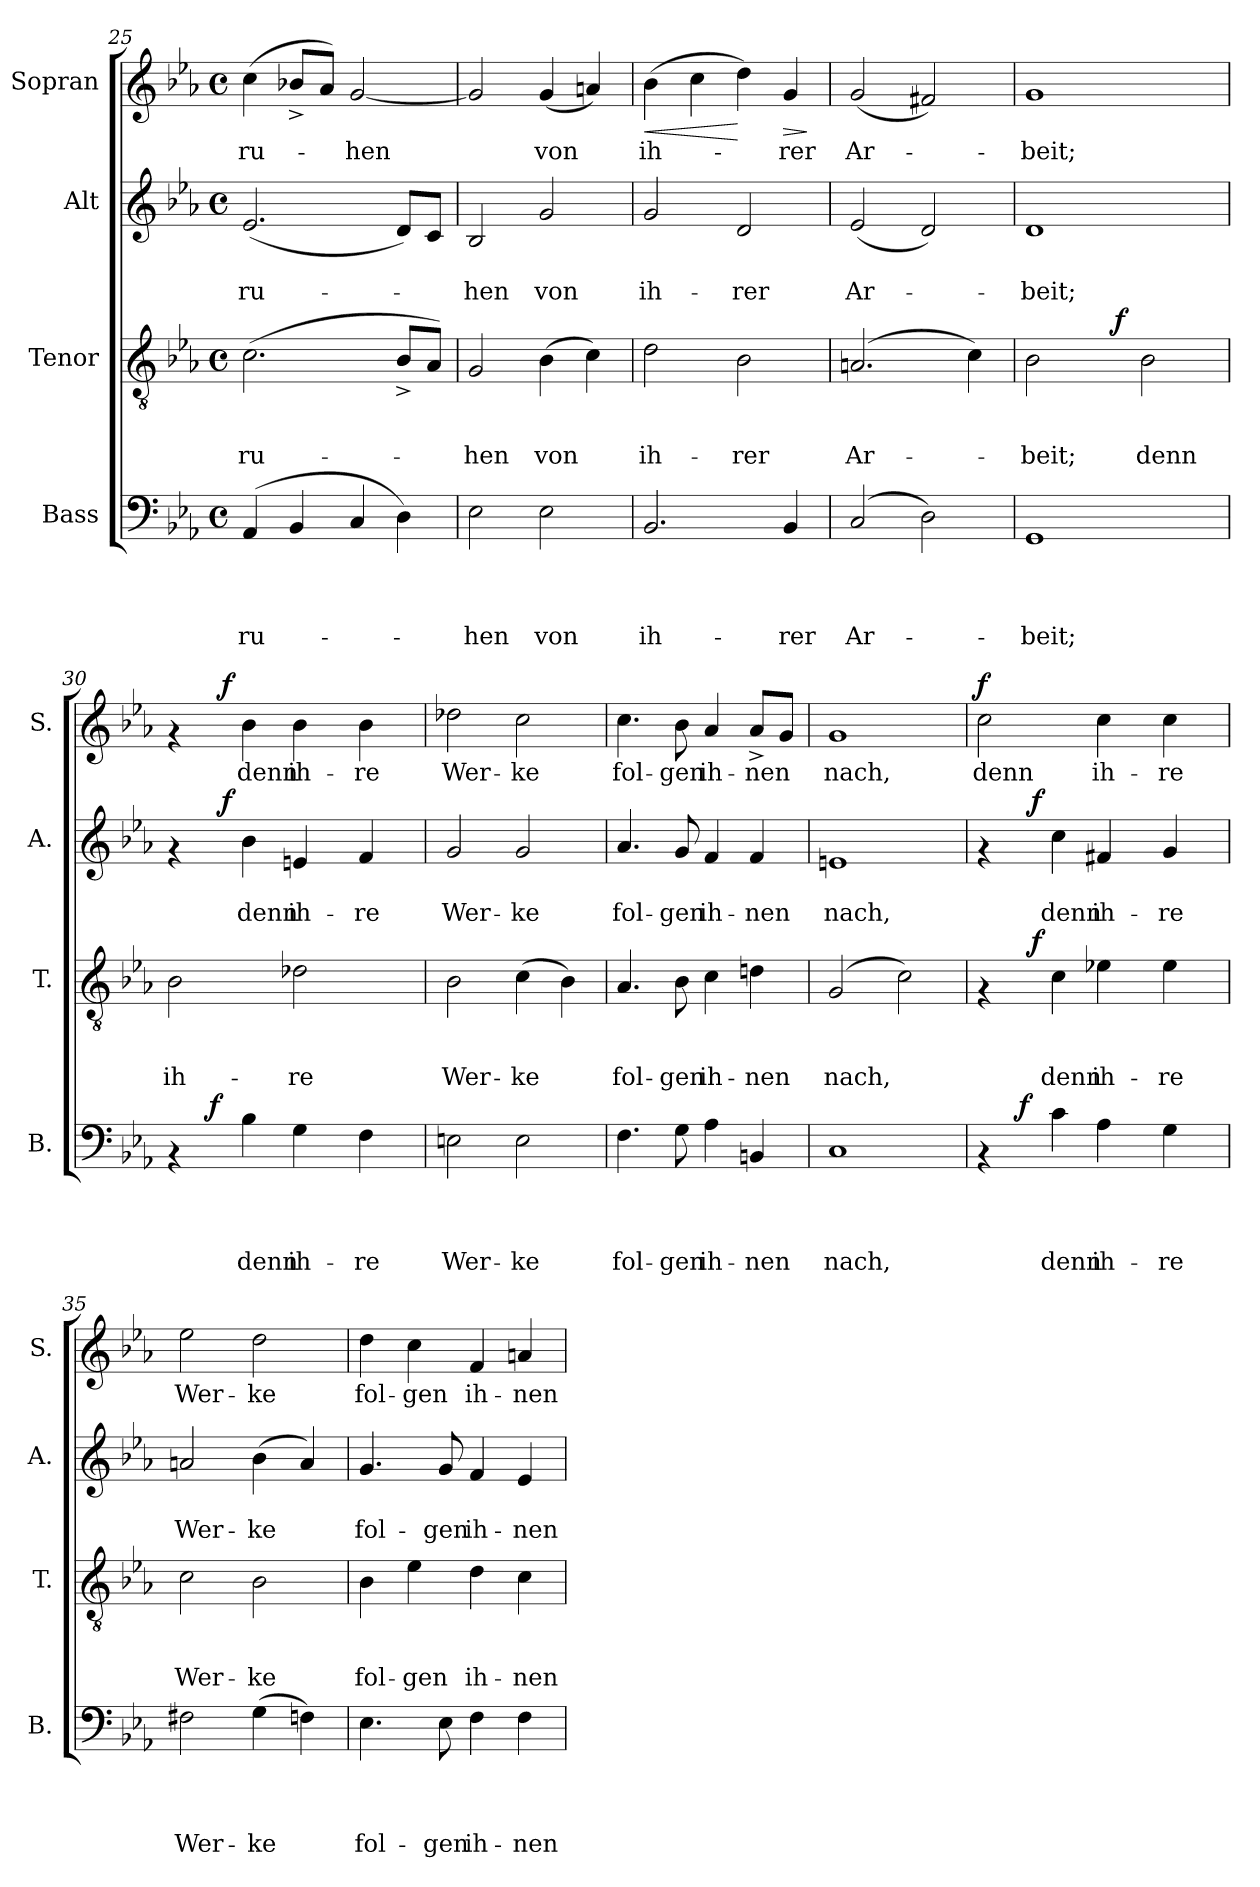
**kern	**text	**text	**text	**text	**dynam	**kern	**text	**text	**text	**dynam	**kern	**text	**text	**dynam	**kern	**text	**dynam
*part4	*part4	*part4	*part4	*part4	*part4	*part3	*part3	*part3	*part3	*part3	*part2	*part2	*part2	*part2	*part1	*part1	*part1
*staff4	*staff4	*staff4	*staff4	*staff4	*staff4	*staff3	*staff3	*staff3	*staff3	*staff3	*staff2	*staff2	*staff2	*staff2	*staff1	*staff1	*staff1
*I"Bass	*	*	*	*	*	*I"Tenor	*	*	*	*	*I"Alt	*	*	*	*I"Sopran	*	*
*I'B.	*	*	*	*	*	*I'T.	*	*	*	*	*I'A.	*	*	*	*I'S.	*	*
*clefF4	*	*	*	*	*	*clefGv2	*	*	*	*	*clefG2	*	*	*	*clefG2	*	*
*k[b-e-a-]	*	*	*	*	*	*k[b-e-a-]	*	*	*	*	*k[b-e-a-]	*	*	*	*k[b-e-a-]	*	*
*E-:	*	*	*	*	*	*E-:	*	*	*	*	*E-:	*	*	*	*E-:	*	*
*M4/4	*	*	*	*	*	*M4/4	*	*	*	*	*M4/4	*	*	*	*M4/4	*	*
*met(c)	*	*	*	*	*	*met(c)	*	*	*	*	*met(c)	*	*	*	*met(c)	*	*
=25	=25	=25	=25	=25	=25	=25	=25	=25	=25	=25	=25	=25	=25	=25	=25	=25	=25
!	!	!	!	!LO:LY:b	!	!	!	!	!LO:LY:b	!	!	!	!LO:LY:b	!	!	!LO:LY:b	!
(>4AA-/	.	.	.	ru-	.	(>2.c\	.	.	ru-	.	(<2.e-/	.	ru-	.	(>4cc\	ru-	.
4BB-/	.	.	.	.	.	.	.	.	.	.	.	.	.	.	8b-X^</L	.	.
.	.	.	.	.	.	.	.	.	.	.	.	.	.	.	8a-/J)	.	.
!	!	!	!	!	!	!	!	!	!	!	!	!	!	!	!	!LO:LY:b	!
4C/	.	.	.	.	.	.	.	.	.	.	.	.	.	.	[<2g/	-hen	.
4D\)	.	.	.	.	.	8B-^</L	.	.	.	.	8d/L)	.	.	.	.	.	.
.	.	.	.	.	.	8A-/J)	.	.	.	.	8c/J	.	.	.	.	.	.
=26	=26	=26	=26	=26	=26	=26	=26	=26	=26	=26	=26	=26	=26	=26	=26	=26	=26
!	!	!	!	!LO:LY:b	!	!	!	!	!LO:LY:b	!	!	!	!LO:LY:b	!	!	!	!
2E-\	.	.	.	-hen	.	2G/	.	.	-hen	.	2B-/	.	-hen	.	2g/]	.	.
!	!	!	!	!LO:LY:b	!	!	!	!	!LO:LY:b	!	!	!	!LO:LY:b	!	!	!LO:LY:b	!
2E-\	.	.	.	von	.	(>4B-\	.	.	von	.	2g/	.	von	.	(<4g/	von	.
.	.	.	.	.	.	4c\)	.	.	.	.	.	.	.	.	4an/)	.	.
=27	=27	=27	=27	=27	=27	=27	=27	=27	=27	=27	=27	=27	=27	=27	=27	=27	=27
!	!	!	!	!LO:LY:b	!	!	!	!	!LO:LY:b	!	!	!	!LO:LY:b	!	!	!LO:LY:b	!LO:HP:b
2.BB-/	.	.	.	ih-	.	2d\	.	.	ih-	.	2g/	.	ih-	.	(>4b-\	ih-	<
.	.	.	.	.	.	.	.	.	.	.	.	.	.	.	4cc\	.	.
!	!	!	!	!	!	!	!	!	!LO:LY:b	!	!	!	!LO:LY:b	!	!	!	!
.	.	.	.	.	.	2B-\	.	.	-rer	.	2d/	.	-rer	.	4dd\)	.	[
!	!	!	!	!LO:LY:b	!	!	!	!	!	!	!	!	!	!	!	!LO:LY:b	!LO:HP:b
4BB-/	.	.	.	-rer	.	.	.	.	.	.	.	.	.	.	4g/	-rer	>
.	.	.	.	.	.	.	.	.	.	.	.	.	.	.	.	.	]
=28	=28	=28	=28	=28	=28	=28	=28	=28	=28	=28	=28	=28	=28	=28	=28	=28	=28
!	!	!	!	!LO:LY:b	!	!	!	!	!LO:LY:b	!	!	!	!LO:LY:b	!	!	!LO:LY:b	!
(2C/	.	.	.	Ar-	.	(2.An/	.	.	Ar-	.	(<2e-/	.	Ar-	.	(<2g/	Ar-	.
2D\)	.	.	.	.	.	.	.	.	.	.	2d/)	.	.	.	2f#X/)	.	.
.	.	.	.	.	.	4c\)	.	.	.	.	.	.	.	.	.	.	.
=29	=29	=29	=29	=29	=29	=29	=29	=29	=29	=29	=29	=29	=29	=29	=29	=29	=29
!	!	!	!	!LO:LY:b	!	!	!	!	!LO:LY:b	!	!	!	!LO:LY:b	!	!	!LO:LY:b	!
*	*	*	*	*	*	*^	*	*	*	*	*	*	*	*	*	*	*
1GG	.	.	.	-beit;	.	2B-\	4ryy	.	.	-beit;	.	1d	.	-beit;	.	1g	-beit;	.
.	.	.	.	.	.	.	8ryy	.	.	.	.	.	.	.	.	.	.	.
.	.	.	.	.	.	.	32ryy	.	.	.	.	.	.	.	.	.	.	.
!	!	!	!	!	!	!	!	!	!	!	!LO:DY:a	!	!	!	!	!	!	!
.	.	.	.	.	.	.	2ryy	.	.	.	f	.	.	.	.	.	.	.
!	!	!	!	!	!	!	!	!	!	!LO:LY:b	!	!	!	!	!	!	!	!
.	.	.	.	.	.	2B-\	.	.	.	denn	.	.	.	.	.	.	.	.
.	.	.	.	.	.	.	16.ryy	.	.	.	.	.	.	.	.	.	.	.
!!LO:PB:g=z
=30	=30	=30	=30	=30	=30	=30	=30	=30	=30	=30	=30	=30	=30	=30	=30	=30	=30	=30
!	!	!	!	!	!	!	!	!	!	!LO:LY:b	!	!	!	!	!	!	!	!
*^	*	*	*	*	*	*v	*v	*	*	*	*	*^	*	*	*	*^	*	*
4rAA	8ryy	.	.	.	.	.	2B-\	.	.	ih-	.	4rf	8.ryy	.	.	.	4rf	8.ryy	.	.
.	32ryy	.	.	.	.	.	.	.	.	.	.	.	.	.	.	.	.	.	.	.
!	!	!	!	!	!	!LO:DY:a	!	!	!	!	!	!	!	!	!	!	!	!	!	!
.	2ryy	.	.	.	.	f	.	.	.	.	.	.	.	.	.	.	.	.	.	.
!	!	!	!	!	!	!	!	!	!	!	!	!	!	!	!	!LO:DY:a	!	!	!	!LO:DY:a
.	.	.	.	.	.	.	.	.	.	.	.	.	2ryy	.	.	f	.	2ryy	.	f
!	!	!	!	!	!LO:LY:b	!	!	!	!	!	!	!	!	!	!LO:LY:b	!	!	!	!LO:LY:b	!
4B-\	.	.	.	.	denn	.	.	.	.	.	.	4b-\	.	.	denn	.	4b-\	.	denn	.
!	!	!	!	!	!LO:LY:b	!	!	!	!	!LO:LY:b	!	!	!	!	!LO:LY:b	!	!	!	!LO:LY:b	!
4G\	.	.	.	.	ih-	.	2d-X\	.	.	-re	.	4en/	.	.	ih-	.	4b-\	.	ih-	.
.	4ryy	.	.	.	.	.	.	.	.	.	.	.	.	.	.	.	.	.	.	.
.	.	.	.	.	.	.	.	.	.	.	.	.	4ryy	.	.	.	.	4ryy	.	.
!	!	!	!	!	!LO:LY:b	!	!	!	!	!	!	!	!	!	!LO:LY:b	!	!	!	!LO:LY:b	!
4F\	.	.	.	.	-re	.	.	.	.	.	.	4f/	.	.	-re	.	4b-\	.	-re	.
.	16.ryy	.	.	.	.	.	.	.	.	.	.	.	.	.	.	.	.	.	.	.
.	.	.	.	.	.	.	.	.	.	.	.	.	16ryy	.	.	.	.	16ryy	.	.
=31	=31	=31	=31	=31	=31	=31	=31	=31	=31	=31	=31	=31	=31	=31	=31	=31	=31	=31	=31	=31
!	!	!	!	!	!LO:LY:b	!	!	!	!	!LO:LY:b	!	!	!	!	!LO:LY:b	!	!	!	!LO:LY:b	!
*	*	*	*	*	*	*	*	*	*	*	*	*v	*v	*	*	*	*	*	*	*
*v	*v	*	*	*	*	*	*	*	*	*	*	*	*	*	*	*v	*v	*	*
2En\	.	.	.	Wer-	.	2B-\	.	.	Wer-	.	2g/	.	Wer-	.	2dd-X\	Wer-	.
!	!	!	!	!LO:LY:b	!	!	!	!	!LO:LY:b	!	!	!	!LO:LY:b	!	!	!LO:LY:b	!
2E\	.	.	.	-ke	.	(>4c\	.	.	-ke	.	2g/	.	-ke	.	2cc\	-ke	.
.	.	.	.	.	.	4B-\)	.	.	.	.	.	.	.	.	.	.	.
=32	=32	=32	=32	=32	=32	=32	=32	=32	=32	=32	=32	=32	=32	=32	=32	=32	=32
!	!	!	!	!LO:LY:b	!	!	!	!	!LO:LY:b	!	!	!	!LO:LY:b	!	!	!LO:LY:b	!
4.F\	.	.	.	fol-	.	4.A-/	.	.	fol-	.	4.a-/	.	fol-	.	4.cc\	fol-	.
!	!	!	!	!LO:LY:b	!	!	!	!	!LO:LY:b	!	!	!	!LO:LY:b	!	!	!LO:LY:b	!
8G\	.	.	.	-gen	.	8B-\	.	.	-gen	.	8g/	.	-gen	.	8b-\	-gen	.
!	!	!	!	!LO:LY:b	!	!	!	!	!LO:LY:b	!	!	!	!LO:LY:b	!	!	!LO:LY:b	!
4A-\	.	.	.	ih-	.	4c\	.	.	ih-	.	4f/	.	ih-	.	4a-/	ih-	.
!	!	!	!	!LO:LY:b	!	!	!	!	!LO:LY:b	!	!	!	!LO:LY:b	!	!	!LO:LY:b	!
4BBn/	.	.	.	-nen	.	4dn\	.	.	-nen	.	4f/	.	-nen	.	8a-^</L	-nen	.
.	.	.	.	.	.	.	.	.	.	.	.	.	.	.	8g/J	.	.
=33	=33	=33	=33	=33	=33	=33	=33	=33	=33	=33	=33	=33	=33	=33	=33	=33	=33
!	!	!	!	!LO:LY:b	!	!	!	!	!LO:LY:b	!	!	!	!LO:LY:b	!	!	!LO:LY:b	!
1C	.	.	.	nach,	.	(2G/	.	.	nach,	.	1en	.	nach,	.	1g	nach,	.
.	.	.	.	.	.	2c\)	.	.	.	.	.	.	.	.	.	.	.
=34	=34	=34	=34	=34	=34	=34	=34	=34	=34	=34	=34	=34	=34	=34	=34	=34	=34
!	!	!	!	!	!	!	!	!	!	!	!	!	!	!	!	!LO:LY:b	!LO:DY:a
*^	*	*	*	*	*	*^	*	*	*	*	*^	*	*	*	*	*	*
4rAA	8ryy	.	.	.	.	.	4rF	8.ryy	.	.	.	.	4rf	8.ryy	.	.	.	2cc\	denn	f
.	32ryy	.	.	.	.	.	.	.	.	.	.	.	.	.	.	.	.	.	.	.
!	!	!	!	!	!	!LO:DY:a	!	!	!	!	!	!	!	!	!	!	!	!	!	!
.	2ryy	.	.	.	.	f	.	.	.	.	.	.	.	.	.	.	.	.	.	.
!	!	!	!	!	!	!	!	!	!	!	!	!LO:DY:a	!	!	!	!	!LO:DY:a	!	!	!
.	.	.	.	.	.	.	.	2ryy	.	.	.	f	.	2ryy	.	.	f	.	.	.
!	!	!	!	!	!LO:LY:b	!	!	!	!	!	!LO:LY:b	!	!	!	!	!LO:LY:b	!	!	!	!
4c\	.	.	.	.	denn	.	4c\	.	.	.	denn	.	4cc\	.	.	denn	.	.	.	.
!	!	!	!	!	!LO:LY:b	!	!	!	!	!	!LO:LY:b	!	!	!	!	!LO:LY:b	!	!	!LO:LY:b	!
4A-\	.	.	.	.	ih-	.	4e-X\	.	.	.	ih-	.	4f#X/	.	.	ih-	.	4cc\	ih-	.
.	4ryy	.	.	.	.	.	.	.	.	.	.	.	.	.	.	.	.	.	.	.
.	.	.	.	.	.	.	.	4ryy	.	.	.	.	.	4ryy	.	.	.	.	.	.
!	!	!	!	!	!LO:LY:b	!	!	!	!	!	!LO:LY:b	!	!	!	!	!LO:LY:b	!	!	!LO:LY:b	!
4G\	.	.	.	.	-re	.	4e-\	.	.	.	-re	.	4g/	.	.	-re	.	4cc\	-re	.
.	16.ryy	.	.	.	.	.	.	.	.	.	.	.	.	.	.	.	.	.	.	.
.	.	.	.	.	.	.	.	16ryy	.	.	.	.	.	16ryy	.	.	.	.	.	.
=35	=35	=35	=35	=35	=35	=35	=35	=35	=35	=35	=35	=35	=35	=35	=35	=35	=35	=35	=35	=35
!	!	!	!	!	!LO:LY:b	!	!	!	!	!	!LO:LY:b	!	!	!	!	!LO:LY:b	!	!	!LO:LY:b	!
*v	*v	*	*	*	*	*	*	*	*	*	*	*	*v	*v	*	*	*	*	*	*
*	*	*	*	*	*	*v	*v	*	*	*	*	*	*	*	*	*	*	*
2F#X\	.	.	.	Wer-	.	2c\	.	.	Wer-	.	2an/	.	Wer-	.	2ee-\	Wer-	.
!	!	!	!	!LO:LY:b	!	!	!	!	!LO:LY:b	!	!	!	!LO:LY:b	!	!	!LO:LY:b	!
(>4G\	.	.	.	-ke	.	2B-\	.	.	-ke	.	(>4b-\	.	-ke	.	2dd\	-ke	.
4Fn\)	.	.	.	.	.	.	.	.	.	.	4a/)	.	.	.	.	.	.
!!LO:PB:g=z
=36	=36	=36	=36	=36	=36	=36	=36	=36	=36	=36	=36	=36	=36	=36	=36	=36	=36
!	!	!	!	!LO:LY:b	!	!	!	!	!LO:LY:b	!	!	!	!LO:LY:b	!	!	!LO:LY:b	!
4.E-\	.	.	.	fol-	.	4B-\	.	.	fol-	.	4.g/	.	fol-	.	4dd\	fol-	.
!	!	!	!	!	!	!	!	!	!LO:LY:b	!	!	!	!	!	!	!LO:LY:b	!
.	.	.	.	.	.	4e-\	.	.	-gen	.	.	.	.	.	4cc\	-gen	.
!	!	!	!	!LO:LY:b	!	!	!	!	!	!	!	!	!LO:LY:b	!	!	!	!
8E-\	.	.	.	-gen	.	.	.	.	.	.	8g/	.	-gen	.	.	.	.
!	!	!	!	!LO:LY:b	!	!	!	!	!LO:LY:b	!	!	!	!LO:LY:b	!	!	!LO:LY:b	!
4F\	.	.	.	ih-	.	4d\	.	.	ih-	.	4f/	.	ih-	.	4f/	ih-	.
!	!	!	!	!LO:LY:b	!	!	!	!	!LO:LY:b	!	!	!	!LO:LY:b	!	!	!LO:LY:b	!
4F\	.	.	.	-nen	.	4c\	.	.	-nen	.	4e-/	.	-nen	.	4an/	-nen	.
=	=	=	=	=	=	=	=	=	=	=	=	=	=	=	=	=	=
*-	*-	*-	*-	*-	*-	*-	*-	*-	*-	*-	*-	*-	*-	*-	*-	*-	*-
